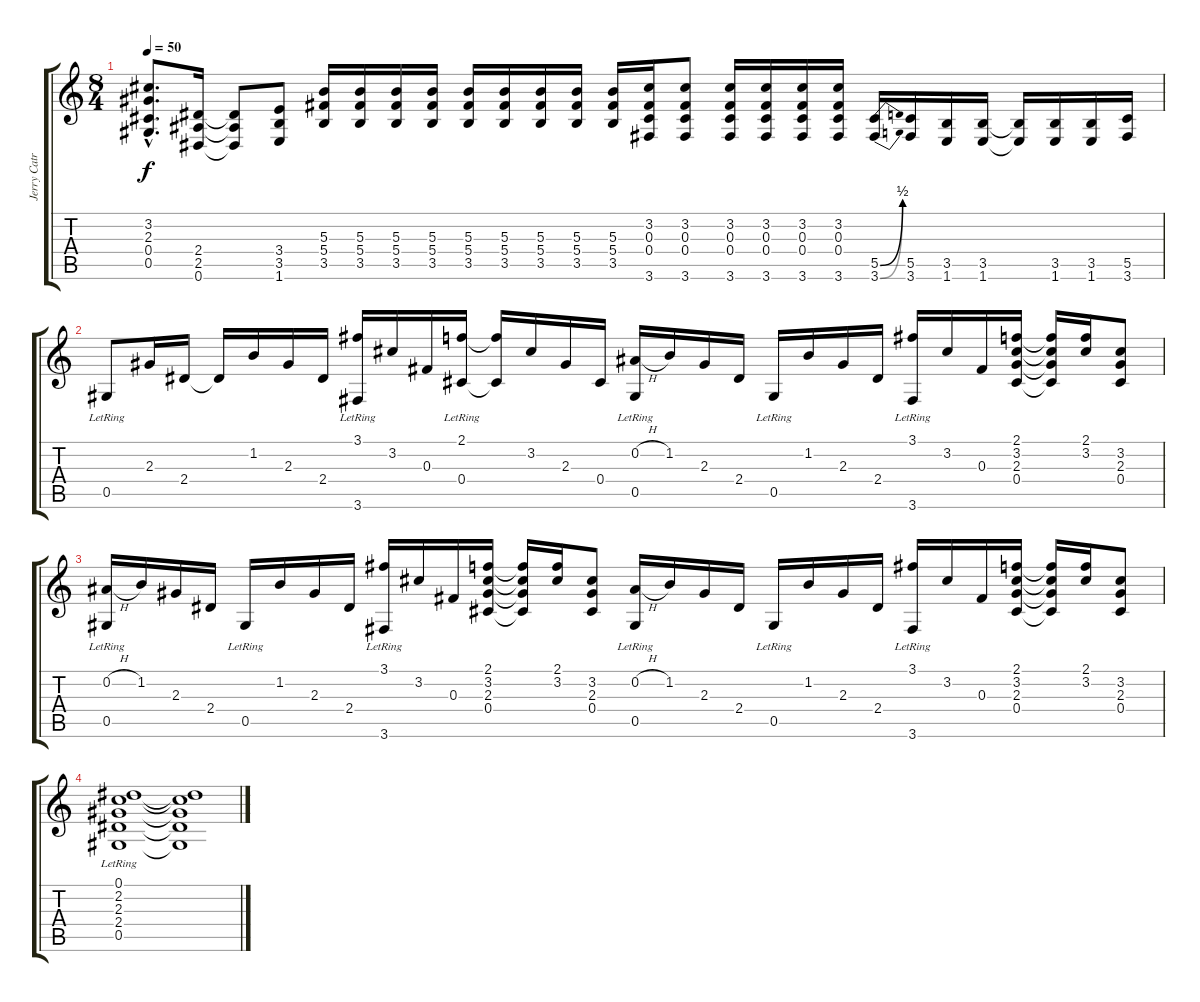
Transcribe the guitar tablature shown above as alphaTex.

\track ("Jerry Catrell Dist." "Jerry Catr") {instrument distortionguitar}
\staff {score tabs}
\tuning (Eb4 Bb3 Gb3 Db3 Ab2 Eb2) {hide}
\ts (8 4)
\tempo 50
\clef g2
\ks c
(3.2{hac} 2.3{hac} 0.4{hac} 0.5{hac}).8{d dy f} (2.4 2.5 0.6).16 (2.4{t} 2.5{t} 0.6{t}).8 (3.4 3.5 1.6).8 (5.3 5.4 3.5).16 (5.3 5.4 3.5).16 (5.3 5.4 3.5).16 (5.3 5.4 3.5).16 (5.3 5.4 3.5).16 (5.3 5.4 3.5).16 (5.3 5.4 3.5).16 (5.3 5.4 3.5).16 (5.3 5.4 3.5).16 (3.2 0.3 0.4 3.6).16 (3.2 0.3 0.4 3.6).8 (3.2 0.3 0.4 3.6).16 (3.2 0.3 0.4 3.6).16 (3.2 0.3 0.4 3.6).16 (3.2 0.3 0.4 3.6).16 (5.5{be (bend 0 0 60 2)} 3.6{be (bend 0 0 60 2)}).16 (5.5 3.6).16 (3.5 1.6).16 (3.5 1.6).16 (3.5{t} 1.6{t}).16 (3.5 1.6).16 (3.5 1.6).16 (5.5 3.6).16 |
0.5{lr}.8{volume 4 instrument overdrivenguitar} 2.3.16 2.4.16 2.4{t}.16 1.2.16 2.3.16 2.4.16 (3.1 3.6{lr}).16 3.2.16 0.3.16 (2.1 0.4{lr}).16 (2.1{t} 0.4{t}).16 3.2.16 2.3.16 0.4.16 (0.2{h} 0.5{lr}).16 1.2.16 2.3.16 2.4.16 0.5{lr}.16 1.2.16 2.3.16 2.4.16 (3.1 3.6{lr}).16 3.2.16 0.3.16 (2.1 3.2 2.3 0.4).16 (2.1{t} 3.2{t} 2.3{t} 0.4{t}).16 (2.1 3.2).16 (3.2 2.3 0.4).8 |
(0.2{h} 0.5{lr}).16{volume 5} 1.2.16 2.3.16 2.4.16 0.5{lr}.16 1.2.16 2.3.16 2.4.16 (3.1 3.6{lr}).16 3.2.16 0.3.16 (2.1 3.2 2.3 0.4).16 (2.1{t} 3.2{t} 2.3{t} 0.4{t}).16 (2.1 3.2).16 (3.2 2.3 0.4).8 (0.2{h} 0.5{lr}).16 1.2.16 2.3.16 2.4.16 0.5{lr}.16 1.2.16 2.3.16 2.4.16 (3.1 3.6{lr}).16 3.2.16 0.3.16 (2.1 3.2 2.3 0.4).16 (2.1{t} 3.2{t} 2.3{t} 0.4{t}).16 (2.1 3.2).16 (3.2 2.3 0.4).8 |
(0.1 2.2 2.3 2.4 0.5{lr}).1{volume 0} (0.1{t} 2.2{t} 2.3{t} 2.4{t} 0.5{t}).1
